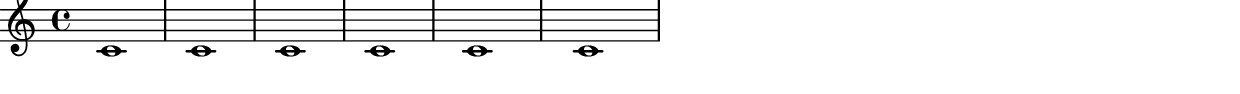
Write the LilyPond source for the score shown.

%% Generated by lilypond-book
%% Options: [exampleindent=10.16\mm,indent=0\mm,line-width=160\mm]
\include "lilypond-book-preamble.ly"


% ****************************************************************
% Start cut-&-pastable-section
% ****************************************************************



\paper {
  indent = 0\mm
  line-width = 160\mm
  % offset the left padding, also add 1mm as lilypond creates cropped
  % images with a little space on the right
  line-width = #(- line-width (* mm  3.000000) (* mm 1))
}

\layout {
  
}





% ****************************************************************
% ly snippet:
% ****************************************************************
\sourcefilename "/home/gub/NewGub/gub/target/linux-x86/src/lilypond-git.sv.gnu.org--lilypond.git-release-unstable/input/regression/fret-diagrams-dots.ly"
\sourcefileline 0
\version "2.19.8"

\header {
  texidoc="
Dots indicating fingerings can be changed in location,
size, and coloring.
It is possible to parenthesize a single dot.  The color
of the paranthesis may be taken from dot or default.
A possible collision between parathesis and fret-label-
indication can be resolved by an override for
@code{fret-label-horizontal-offset} in @code{fret-diagram-details}.

"
}

\layout { ragged-right = ##t }

<<
  \chords {
    c1 |
    c1 |
    c1 |
    c1 |
    c1 |
    c1
  }

  \new Voice {
    \textLengthOn

     %% C major for guitar,  verbose style
    c'1 ^\markup {
            \fret-diagram-verbose #'((mute 6)
                                     (place-fret 5 3 1)
                                     (place-fret 4 5 2)
                                     (place-fret 3 5 3)
                                     (place-fret 2 5 4)
                                     (place-fret 1 3 1)
                                     (barre 5 1 3))}

     %% C major for guitar, verbose style
    \override TextScript.fret-diagram-details.dot-radius = #0.3
    c' ^\markup {
            \fret-diagram-verbose #'((mute 6)
                                     (place-fret 5 3 1)
                                     (place-fret 4 5 2)
                                     (place-fret 3 5 3)
                                     (place-fret 2 5 4)
                                     (place-fret 1 3 1)
                                     (barre 5 1 3))}

     %% C major for guitar, verbose style
    \revert TextScript.fret-diagram-details.dot-radius
    \once \override TextScript.fret-diagram-details.dot-color = #'white
    c' ^\markup {
            \fret-diagram-verbose #'((mute 6)
                                     (place-fret 5 3 1)
                                     (place-fret 4 5 2)
                                     (place-fret 3 5 3)
                                     (place-fret 2 5 4)
                                     (place-fret 1 3 1)
                                     (barre 5 1 3))}

     %% C major for guitar,  verbose style
    \once \override TextScript.fret-diagram-details.dot-position = #0.5
    c'1 ^\markup {
            \fret-diagram-verbose #'((mute 6)
                                     (place-fret 5 3 1)
                                     (place-fret 4 5 2)
                                     (place-fret 3 5 3)
                                     (place-fret 2 5 4)
                                     (place-fret 1 3 1)
                                     (barre 5 1 3))}

     %% C major for guitar,  verbose style
    \once \override TextScript.size = #1.4
    c'1 ^\markup {
            \fret-diagram-verbose #'((mute 6)
                                     (place-fret 5 3 1 blue)
                                     (place-fret 4 5 2 red parenthesized)
                                     (place-fret 3 5 3)
                                     (place-fret 2 5 4 red)
                                     (place-fret 1 3 1 blue parenthesized)
                                     (barre 5 1 3))}

     %% C major for guitar,  verbose style
     %% larger size and dot-radius
     %% different dot-colors
     %% parenthesizing single dots, with different paren-color
     %% horizontal moving fret-label-indication
    \once \override TextScript.size = #1.5
    \once \override TextScript.fret-diagram-details.dot-radius = #0.4
    \once \override TextScript.fret-diagram-details.fret-label-horizontal-offset = #0.2
    c'1 ^\markup {
            \fret-diagram-verbose
              #'((mute 6)
                 (place-fret 5 3 1 blue)
                 (place-fret 4 5 2 red parenthesized default-paren-color)
                 (place-fret 3 5 3)
                 (place-fret 2 5 4 red)
                 (place-fret 1 3 1 blue parenthesized)
                 (barre 5 1 3))}

 }
>>



% ****************************************************************
% end ly snippet
% ****************************************************************
